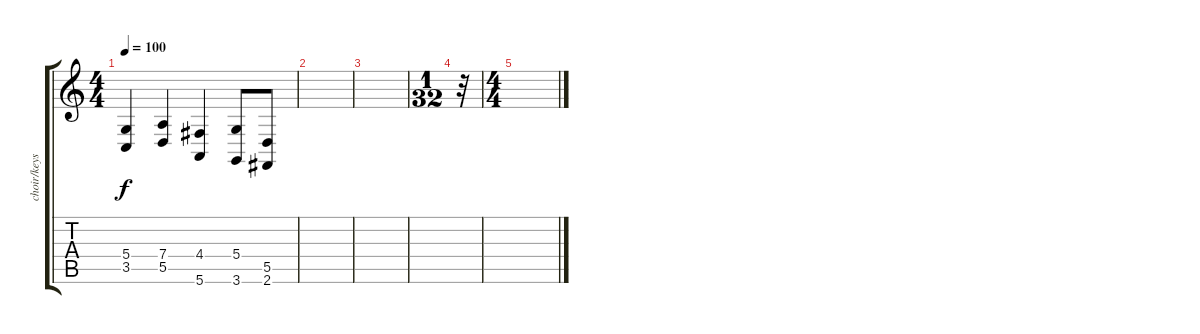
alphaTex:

\track ("choir/keys" "choir/keys") {instrument lead2sawtooth}
\staff {score tabs}
\tuning (E4 B3 G3 D3 A2 E2) {hide}
\ts (4 4)
\tempo 100
\clef g2
\ks c
(5.4 3.5).4{dy f} (7.4 5.5).4 (4.4 5.6).4 (5.4 3.6).8 (5.5 2.6).8 |
|
|
\ts (1 32)
r.32 |
\ts (4 4)
